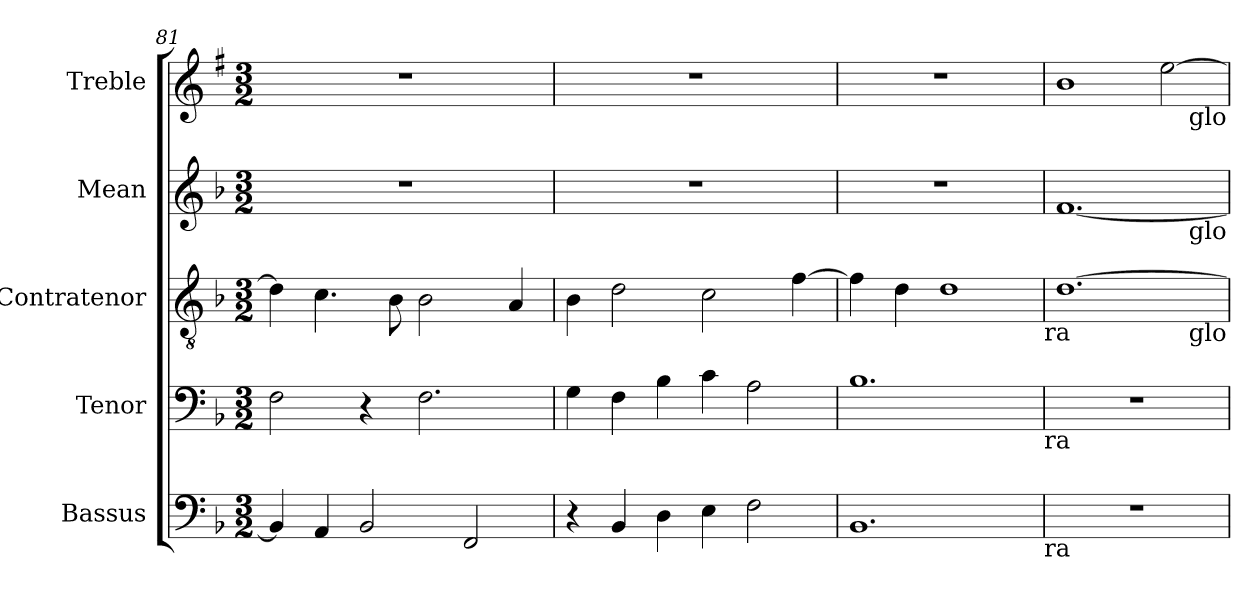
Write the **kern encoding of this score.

**kern	**kern	**kern	**kern	**kern
*part5	*part4	*part3	*part2	*part1
*staff5	*staff4	*staff3	*staff2	*staff1
*I"Bassus	*I"Tenor	*I"Contratenor	*I"Mean	*I"Treble
*I'B.	*I'T.	*I'Ct.	*I'M.	*I'Tr.
!!LO:LB:g=z
*clefF4	*clefF4	*clefGv2	*clefG2	*clefG2
*ITrd7c12	*	*	*	*ITrd1c2
*k[b-]	*k[b-]	*k[b-]	*k[b-]	*k[b-]
*F:	*F:	*F:	*F:	*F:
*M3/2	*M3/2	*M3/2	*M3/2	*M3/2
=81	=81	=81	=81	=81
!	!	!	!LO:N:vis=1	!LO:N:vis=1
4BBB-/]	2F\	4d\]	1.r	1.r
4AAA/	.	4.c\	.	.
2BBB-/	4r	.	.	.
.	.	8B-\	.	.
.	2.F\	2B-\	.	.
2FFF/	.	.	.	.
.	.	4A/	.	.
=82	=82	=82	=82	=82
!	!	!	!LO:N:vis=1	!LO:N:vis=1
4r	4G\	4B-\	1.r	1.r
4BBB-/	4F\	2d\	.	.
4DD\	4B-\	.	.	.
4EE\	4c\	2c\	.	.
2FF\	2A\	.	.	.
.	.	[>4f\	.	.
=83	=83	=83	=83	=83
!	!	!	!LO:N:vis=1	!LO:N:vis=1
1.BBB-	1.B-	4f\]	1.r	1.r
.	.	4d\	.	.
.	.	1d	.	.
!	!	!LO:TX:b:t=ra	!	!
!	!LO:TX:b:t=ra	!	!	!
!LO:TX:b:t=ra	!	!	!	!
=84	=84	=84	=84	=84
!LO:N:vis=1	!LO:N:vis=1	!	!	!
1.r	1.r	[>1.d	[<1.f	1a
.	.	.	.	[>2dd\
!	!	!	!	!LO:TX:b:t=glo
!	!	!	!LO:TX:b:t=glo	!
!	!	!LO:TX:b:t=glo	!	!
=	=	=	=	=
*-	*-	*-	*-	*-
